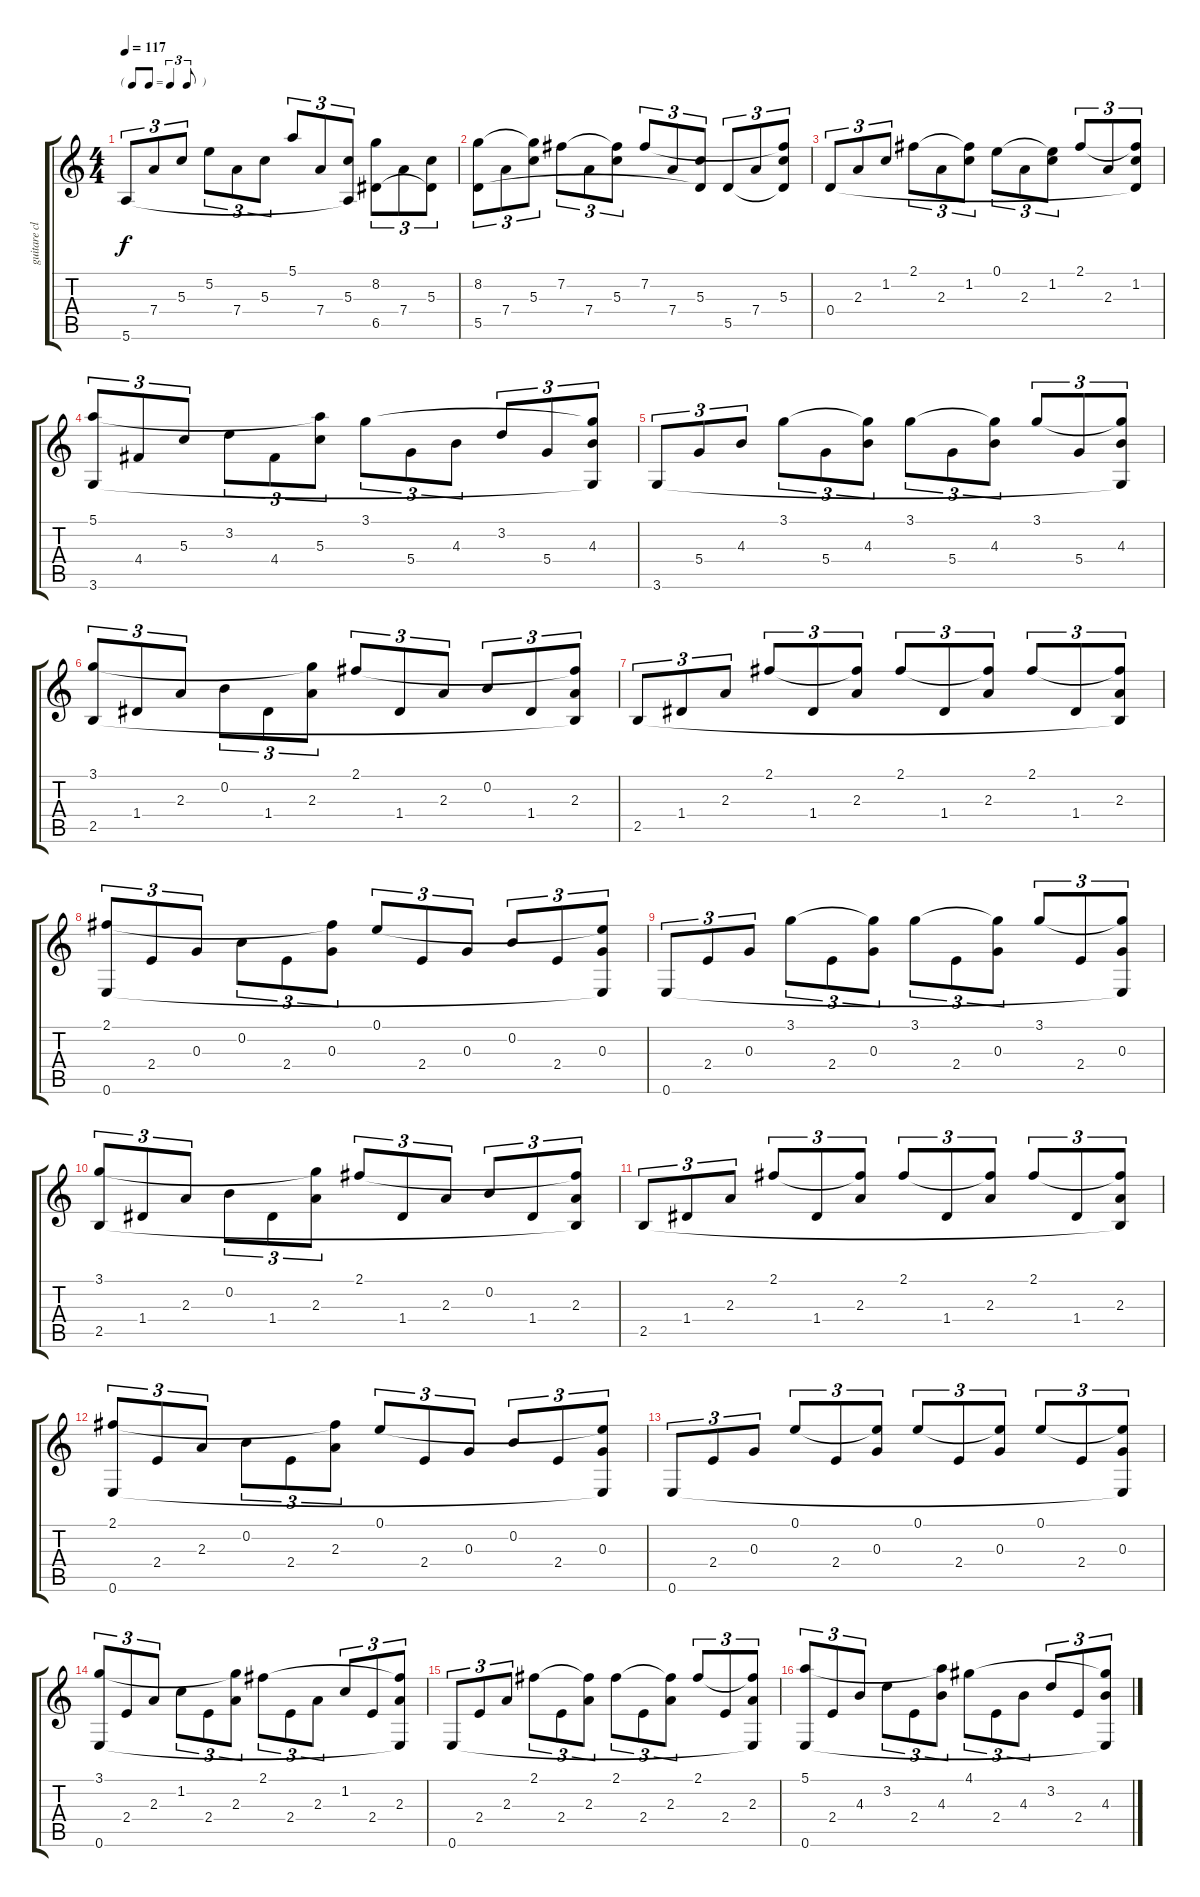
\track ("guitare classique" "guitare cl") {instrument acousticguitarnylon}
\staff {score tabs}
\tuning (E4 B3 G3 D3 A2 E2) {hide}
\ts (4 4)
\tf triplet8th
\tempo 117
\clef g2
\ks c
5.6.8{tu (3 2) dy f} 7.4.8{tu (3 2)} 5.3.8{tu (3 2)} 5.2.8{tu (3 2)} 7.4.8{tu (3 2)} 5.3.8{tu (3 2)} 5.1.8{tu (3 2)} 7.4.8{tu (3 2)} (5.3 5.6{t}).8{tu (3 2)} (8.2 6.5).8{tu (3 2)} 7.4.8{tu (3 2)} (5.3 6.5{t}).8{tu (3 2)} |
(8.2 5.5).8{tu (3 2)} 7.4.8{tu (3 2)} (8.2{t} 5.3).8{tu (3 2)} 7.2.8{tu (3 2)} 7.4.8{tu (3 2)} (7.2{t} 5.3).8{tu (3 2)} 7.2.8{tu (3 2)} 7.4.8{tu (3 2)} (5.3 5.5{t}).8{tu (3 2)} 5.5.8{tu (3 2)} 7.4.8{tu (3 2)} (7.2{t} 5.3 5.5{t}).8{tu (3 2)} |
0.4.8{tu (3 2)} 2.3.8{tu (3 2)} 1.2.8{tu (3 2)} 2.1.8{tu (3 2)} 2.3.8{tu (3 2)} (2.1{t} 1.2).8{tu (3 2)} 0.1.8{tu (3 2)} 2.3.8{tu (3 2)} (0.1{t} 1.2).8{tu (3 2)} 2.1.8{tu (3 2)} 2.3.8{tu (3 2)} (2.1{t} 1.2 0.4{t}).8{tu (3 2)} |
(5.1 3.6).8{tu (3 2)} 4.4.8{tu (3 2)} 5.3.8{tu (3 2)} 3.2.8{tu (3 2)} 4.4.8{tu (3 2)} (5.1{t} 5.3).8{tu (3 2)} 3.1.8{tu (3 2)} 5.4.8{tu (3 2)} 4.3.8{tu (3 2)} 3.2.8{tu (3 2)} 5.4.8{tu (3 2)} (3.1{t} 4.3 3.6{t}).8{tu (3 2)} |
3.6.8{tu (3 2)} 5.4.8{tu (3 2)} 4.3.8{tu (3 2)} 3.1.8{tu (3 2)} 5.4.8{tu (3 2)} (3.1{t} 4.3).8{tu (3 2)} 3.1.8{tu (3 2)} 5.4.8{tu (3 2)} (3.1{t} 4.3).8{tu (3 2)} 3.1.8{tu (3 2)} 5.4.8{tu (3 2)} (3.1{t} 4.3 3.6{t}).8{tu (3 2)} |
(3.1 2.5).8{tu (3 2)} 1.4.8{tu (3 2)} 2.3.8{tu (3 2)} 0.2.8{tu (3 2)} 1.4.8{tu (3 2)} (3.1{t} 2.3).8{tu (3 2)} 2.1.8{tu (3 2)} 1.4.8{tu (3 2)} 2.3.8{tu (3 2)} 0.2.8{tu (3 2)} 1.4.8{tu (3 2)} (2.1{t} 2.3 2.5{t}).8{tu (3 2)} |
2.5.8{tu (3 2)} 1.4.8{tu (3 2)} 2.3.8{tu (3 2)} 2.1.8{tu (3 2)} 1.4.8{tu (3 2)} (2.1{t} 2.3).8{tu (3 2)} 2.1.8{tu (3 2)} 1.4.8{tu (3 2)} (2.1{t} 2.3).8{tu (3 2)} 2.1.8{tu (3 2)} 1.4.8{tu (3 2)} (2.1{t} 2.3 2.5{t}).8{tu (3 2)} |
(2.1 0.6).8{tu (3 2)} 2.4.8{tu (3 2)} 0.3.8{tu (3 2)} 0.2.8{tu (3 2)} 2.4.8{tu (3 2)} (2.1{t} 0.3).8{tu (3 2)} 0.1.8{tu (3 2)} 2.4.8{tu (3 2)} 0.3.8{tu (3 2)} 0.2.8{tu (3 2)} 2.4.8{tu (3 2)} (0.1{t} 0.3 0.6{t}).8{tu (3 2)} |
0.6.8{tu (3 2)} 2.4.8{tu (3 2)} 0.3.8{tu (3 2)} 3.1.8{tu (3 2)} 2.4.8{tu (3 2)} (3.1{t} 0.3).8{tu (3 2)} 3.1.8{tu (3 2)} 2.4.8{tu (3 2)} (3.1{t} 0.3).8{tu (3 2)} 3.1.8{tu (3 2)} 2.4.8{tu (3 2)} (3.1{t} 0.3 0.6{t}).8{tu (3 2)} |
(3.1 2.5).8{tu (3 2)} 1.4.8{tu (3 2)} 2.3.8{tu (3 2)} 0.2.8{tu (3 2)} 1.4.8{tu (3 2)} (3.1{t} 2.3).8{tu (3 2)} 2.1.8{tu (3 2)} 1.4.8{tu (3 2)} 2.3.8{tu (3 2)} 0.2.8{tu (3 2)} 1.4.8{tu (3 2)} (2.1{t} 2.3 2.5{t}).8{tu (3 2)} |
2.5.8{tu (3 2)} 1.4.8{tu (3 2)} 2.3.8{tu (3 2)} 2.1.8{tu (3 2)} 1.4.8{tu (3 2)} (2.1{t} 2.3).8{tu (3 2)} 2.1.8{tu (3 2)} 1.4.8{tu (3 2)} (2.1{t} 2.3).8{tu (3 2)} 2.1.8{tu (3 2)} 1.4.8{tu (3 2)} (2.1{t} 2.3 2.5{t}).8{tu (3 2)} |
(2.1 0.6).8{tu (3 2)} 2.4.8{tu (3 2)} 2.3.8{tu (3 2)} 0.2.8{tu (3 2)} 2.4.8{tu (3 2)} (2.1{t} 2.3).8{tu (3 2)} 0.1.8{tu (3 2)} 2.4.8{tu (3 2)} 0.3.8{tu (3 2)} 0.2.8{tu (3 2)} 2.4.8{tu (3 2)} (0.1{t} 0.3 0.6{t}).8{tu (3 2)} |
0.6.8{tu (3 2)} 2.4.8{tu (3 2)} 0.3.8{tu (3 2)} 0.1.8{tu (3 2)} 2.4.8{tu (3 2)} (0.1{t} 0.3).8{tu (3 2)} 0.1.8{tu (3 2)} 2.4.8{tu (3 2)} (0.1{t} 0.3).8{tu (3 2)} 0.1.8{tu (3 2)} 2.4.8{tu (3 2)} (0.1{t} 0.3 0.6{t}).8{tu (3 2)} |
(3.1 0.6).8{tu (3 2)} 2.4.8{tu (3 2)} 2.3.8{tu (3 2)} 1.2.8{tu (3 2)} 2.4.8{tu (3 2)} (3.1{t} 2.3).8{tu (3 2)} 2.1.8{tu (3 2)} 2.4.8{tu (3 2)} 2.3.8{tu (3 2)} 1.2.8{tu (3 2)} 2.4.8{tu (3 2)} (2.1{t} 2.3 0.6{t}).8{tu (3 2)} |
0.6.8{tu (3 2)} 2.4.8{tu (3 2)} 2.3.8{tu (3 2)} 2.1.8{tu (3 2)} 2.4.8{tu (3 2)} (2.1{t} 2.3).8{tu (3 2)} 2.1.8{tu (3 2)} 2.4.8{tu (3 2)} (2.1{t} 2.3).8{tu (3 2)} 2.1.8{tu (3 2)} 2.4.8{tu (3 2)} (2.1{t} 2.3 0.6{t}).8{tu (3 2)} |
(5.1 0.6).8{tu (3 2)} 2.4.8{tu (3 2)} 4.3.8{tu (3 2)} 3.2.8{tu (3 2)} 2.4.8{tu (3 2)} (5.1{t} 4.3).8{tu (3 2)} 4.1.8{tu (3 2)} 2.4.8{tu (3 2)} 4.3.8{tu (3 2)} 3.2.8{tu (3 2)} 2.4.8{tu (3 2)} (4.1{t} 4.3 0.6{t}).8{tu (3 2)}
